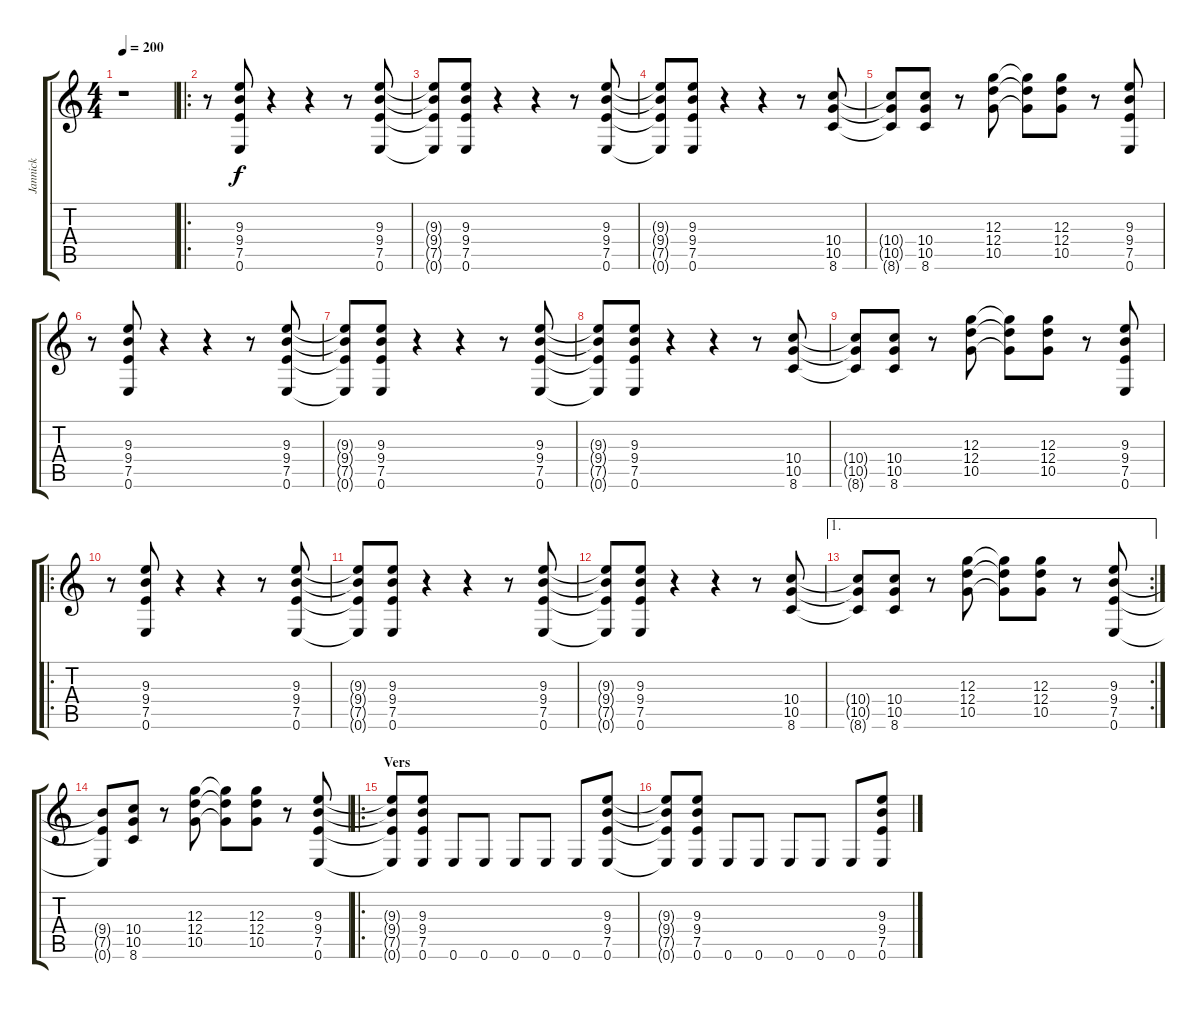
\track ("Jannick" "Jannick") {instrument distortionguitar}
\staff {score tabs}
\tuning (E4 B3 G3 D3 A2 E2) {hide}
\ts (4 4)
\tempo 200
\clef g2
\ks c
r.1{dy f instrument distortionguitar} |
\ro
r.8 (9.3 9.4 7.5 0.6).8 r.4 r.4 r.8 (9.3 9.4 7.5 0.6).8 |
(9.3{t} 9.4{t} 7.5{t} 0.6{t}).8 (9.3 9.4 7.5 0.6).8 r.4 r.4 r.8 (9.3 9.4 7.5 0.6).8 |
(9.3{t} 9.4{t} 7.5{t} 0.6{t}).8 (9.3 9.4 7.5 0.6).8 r.4 r.4 r.8 (10.4 10.5 8.6).8 |
(10.4{t} 10.5{t} 8.6{t}).8 (10.4 10.5 8.6).8 r.8 (12.3 12.4 10.5).8 (12.3{t} 12.4{t} 10.5{t}).8 (12.3 12.4 10.5).8 r.8 (9.3 9.4 7.5 0.6).8 |
r.8 (9.3 9.4 7.5 0.6).8 r.4 r.4 r.8 (9.3 9.4 7.5 0.6).8 |
(9.3{t} 9.4{t} 7.5{t} 0.6{t}).8 (9.3 9.4 7.5 0.6).8 r.4 r.4 r.8 (9.3 9.4 7.5 0.6).8 |
(9.3{t} 9.4{t} 7.5{t} 0.6{t}).8 (9.3 9.4 7.5 0.6).8 r.4 r.4 r.8 (10.4 10.5 8.6).8 |
(10.4{t} 10.5{t} 8.6{t}).8 (10.4 10.5 8.6).8 r.8 (12.3 12.4 10.5).8 (12.3{t} 12.4{t} 10.5{t}).8 (12.3 12.4 10.5).8 r.8 (9.3 9.4 7.5 0.6).8 |
\ro
r.8 (9.3 9.4 7.5 0.6).8 r.4 r.4 r.8 (9.3 9.4 7.5 0.6).8 |
(9.3{t} 9.4{t} 7.5{t} 0.6{t}).8 (9.3 9.4 7.5 0.6).8 r.4 r.4 r.8 (9.3 9.4 7.5 0.6).8 |
(9.3{t} 9.4{t} 7.5{t} 0.6{t}).8 (9.3 9.4 7.5 0.6).8 r.4 r.4 r.8 (10.4 10.5 8.6).8 |
\ae 1
\rc 2
(10.4{t} 10.5{t} 8.6{t}).8 (10.4 10.5 8.6).8 r.8 (12.3 12.4 10.5).8 (12.3{t} 12.4{t} 10.5{t}).8 (12.3 12.4 10.5).8 r.8 (9.3 9.4 7.5 0.6).8 |
(9.4{t} 7.5{t} 0.6{t}).8 (10.4 10.5 8.6).8 r.8 (12.3 12.4 10.5).8 (12.3{t} 12.4{t} 10.5{t}).8 (12.3 12.4 10.5).8 r.8 (9.3 9.4 7.5 0.6).8 |
\ro
\section ("" "Vers")
(9.3{t} 9.4{t} 7.5{t} 0.6{t}).8 (9.3 9.4 7.5 0.6).8 0.6.8 0.6.8 0.6.8 0.6.8 0.6.8 (9.3 9.4 7.5 0.6).8 |
(9.3{t} 9.4{t} 7.5{t} 0.6{t}).8 (9.3 9.4 7.5 0.6).8 0.6.8 0.6.8 0.6.8 0.6.8 0.6.8 (9.3 9.4 7.5 0.6).8
